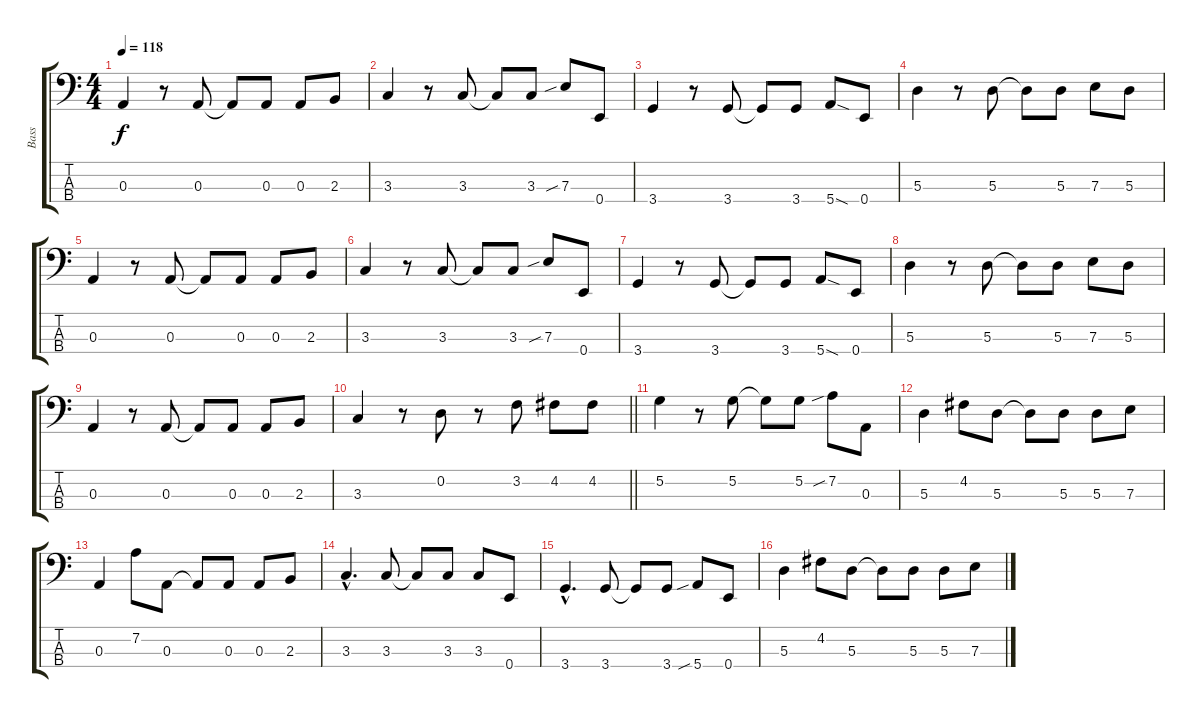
\track ("Bass" "Bass") {instrument electricbassfinger}
\staff {score tabs}
\tuning (G2 D2 A1 E1) {hide}
\ts (4 4)
\tempo 118
\clef f4
\ks c
0.3.4{dy f} r.8 0.3.8 0.3{t}.8 0.3.8 0.3.8 2.3.8 |
3.3.4 r.8 3.3.8 3.3{t}.8 3.3.8 7.3{sib}.8 0.4.8 |
3.4.4 r.8 3.4.8 3.4{t}.8 3.4.8 5.4{sod}.8 0.4.8 |
5.3.4 r.8 5.3.8 5.3{t}.8 5.3.8 7.3.8 5.3.8 |
0.3.4 r.8 0.3.8 0.3{t}.8 0.3.8 0.3.8 2.3.8 |
3.3.4 r.8 3.3.8 3.3{t}.8 3.3.8 7.3{sib}.8 0.4.8 |
3.4.4 r.8 3.4.8 3.4{t}.8 3.4.8 5.4{sod}.8 0.4.8 |
5.3.4 r.8 5.3.8 5.3{t}.8 5.3.8 7.3.8 5.3.8 |
0.3.4 r.8 0.3.8 0.3{t}.8 0.3.8 0.3.8 2.3.8 |
\barLineRight lightlight
3.3.4 r.8 0.2.8 r.8 3.2.8 4.2.8 4.2.8 |
5.2.4 r.8 5.2.8 5.2{t}.8 5.2.8 7.2{sib}.8 0.3.8 |
5.3.4 4.2.8 5.3.8 5.3{t}.8 5.3.8 5.3.8 7.3.8 |
0.3.4 7.2.8 0.3.8 0.3{t}.8 0.3.8 0.3.8 2.3.8 |
3.3{hac}.4{d} 3.3.8 3.3{t}.8 3.3.8 3.3.8 0.4.8 |
3.4{hac}.4{d} 3.4.8 3.4{t}.8 3.4.8 5.4{sib}.8 0.4.8 |
5.3.4 4.2.8 5.3.8 5.3{t}.8 5.3.8 5.3.8 7.3.8
